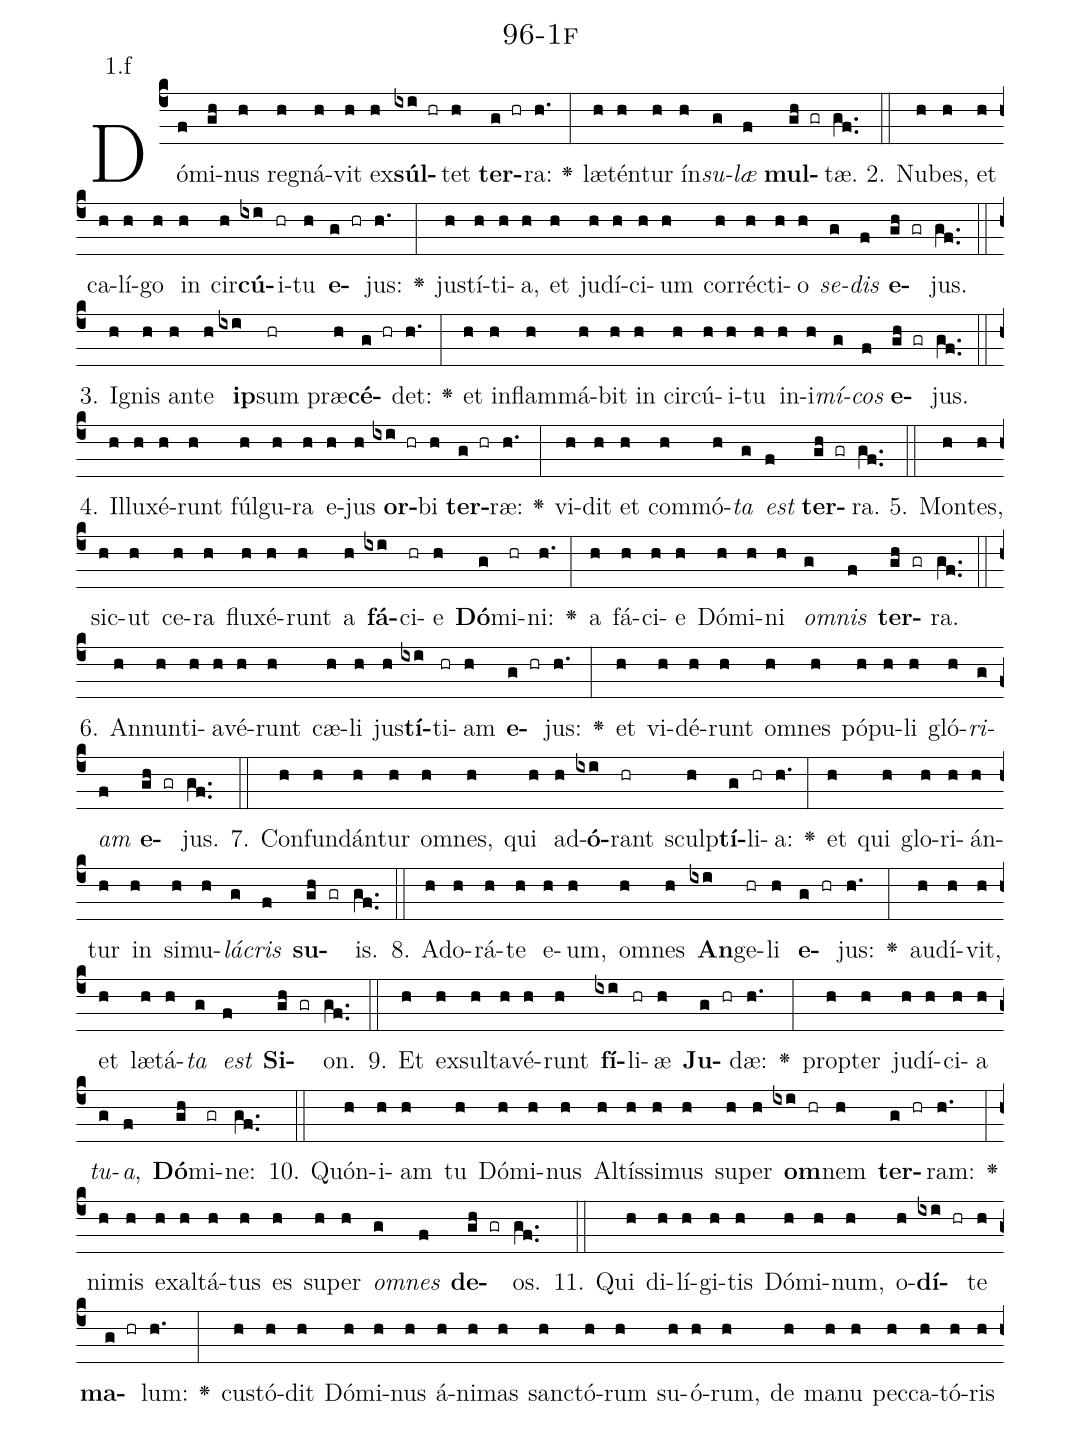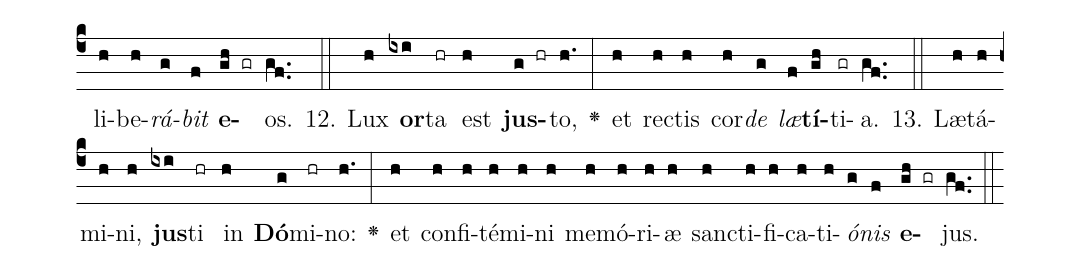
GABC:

name: 96-1f;
annotation: 1.f;
%%
(c4)Dó(f)mi(gh)nus(h) re(h)gná(h)vit(h) ex(h)<b>súl</b>(ixi hr)tet(h) <b>ter</b>(g hr)ra:(h.) <v>\greheightstar</v>(:) læ(h)tén(h)tur(h) ín(h)<i>su</i>(g)<i>læ</i>(f) <b>mul</b>(gh gr)tæ.(gf..) (::)
2. Nu(h)bes,(h) et(h) ca(h)lí(h)go(h) in(h) cir(h)<b>cú</b>(ixi)i(hr)tu(h) <b>e</b>(g hr)jus:(h.) <v>\greheightstar</v>(:) jus(h)tí(h)ti(h)a,(h) et(h) ju(h)dí(h)ci(h)um(h) cor(h)réc(h)ti(h)o(h) <i>se</i>(g)<i>dis</i>(f) <b>e</b>(gh gr)jus.(gf..) (::)
3. I(h)gnis(h) an(h)te(h) <b>ip</b>(ixi)sum(hr) præ(h)<b>cé</b>(g hr)det:(h.) <v>\greheightstar</v>(:) et(h) in(h)flam(h)má(h)bit(h) in(h) cir(h)cú(h)i(h)tu(h) in(h)i(h)<i>mí</i>(g)<i>cos</i>(f) <b>e</b>(gh gr)jus.(gf..) (::)
4. Il(h)lu(h)xé(h)runt(h) fúl(h)gu(h)ra(h) e(h)jus(h) <b>or</b>(ixi hr)bi(h) <b>ter</b>(g hr)ræ:(h.) <v>\greheightstar</v>(:) vi(h)dit(h) et(h) com(h)mó(h)<i>ta</i>(g) <i>est</i>(f) <b>ter</b>(gh gr)ra.(gf..) (::)
5. Mon(h)tes,(h) sic(h)ut(h) ce(h)ra(h) flu(h)xé(h)runt(h) a(h) <b>fá</b>(ixi)ci(hr)e(h) <b>Dó</b>(g)mi(hr)ni:(h.) <v>\greheightstar</v>(:) a(h) fá(h)ci(h)e(h) Dó(h)mi(h)ni(h) <i>om</i>(g)<i>nis</i>(f) <b>ter</b>(gh gr)ra.(gf..) (::)
6. An(h)nun(h)ti(h)a(h)vé(h)runt(h) cæ(h)li(h) jus(h)<b>tí</b>(ixi)ti(hr)am(h) <b>e</b>(g hr)jus:(h.) <v>\greheightstar</v>(:) et(h) vi(h)dé(h)runt(h) om(h)nes(h) pó(h)pu(h)li(h) gló(h)<i>ri</i>(g)<i>am</i>(f) <b>e</b>(gh gr)jus.(gf..) (::)
7. Con(h)fun(h)dán(h)tur(h) om(h)nes,(h) qui(h) ad(h)<b>ó</b>(ixi)rant(hr) sculp(h)<b>tí</b>(g)li(hr)a:(h.) <v>\greheightstar</v>(:) et(h) qui(h) glo(h)ri(h)án(h)tur(h) in(h) si(h)mu(h)<i>lá</i>(g)<i>cris</i>(f) <b>su</b>(gh gr)is.(gf..) (::)
8. Ad(h)o(h)rá(h)te(h) e(h)um,(h) om(h)nes(h) <b>An</b>(ixi)ge(hr)li(h) <b>e</b>(g hr)jus:(h.) <v>\greheightstar</v>(:) au(h)dí(h)vit,(h) et(h) læ(h)tá(h)<i>ta</i>(g) <i>est</i>(f) <b>Si</b>(gh gr)on.(gf..) (::)
9. Et(h) ex(h)sul(h)ta(h)vé(h)runt(h) <b>fí</b>(ixi)li(hr)æ(h) <b>Ju</b>(g hr)dæ:(h.) <v>\greheightstar</v>(:) prop(h)ter(h) ju(h)dí(h)ci(h)a(h) <i>tu</i>(g)<i>a</i>,(f) <b>Dó</b>(gh)mi(gr)ne:(gf..) (::)
10. Quón(h)i(h)am(h) tu(h) Dó(h)mi(h)nus(h) Al(h)tís(h)si(h)mus(h) su(h)per(h) <b>om</b>(ixi hr)nem(h) <b>ter</b>(g hr)ram:(h.) <v>\greheightstar</v>(:) ni(h)mis(h) ex(h)al(h)tá(h)tus(h) es(h) su(h)per(h) <i>om</i>(g)<i>nes</i>(f) <b>de</b>(gh gr)os.(gf..) (::)
11. Qui(h) di(h)lí(h)gi(h)tis(h) Dó(h)mi(h)num,(h) o(h)<b>dí</b>(ixi hr)te(h) <b>ma</b>(g hr)lum:(h.) <v>\greheightstar</v>(:) cus(h)tó(h)dit(h) Dó(h)mi(h)nus(h) á(h)ni(h)mas(h) sanc(h)tó(h)rum(h) su(h)ó(h)rum,(h) de(h) ma(h)nu(h) pec(h)ca(h)tó(h)ris(h) li(h)be(h)<i>rá</i>(g)<i>bit</i>(f) <b>e</b>(gh gr)os.(gf..) (::)
12. Lux(h) <b>or</b>(ixi)ta(hr) est(h) <b>jus</b>(g hr)to,(h.) <v>\greheightstar</v>(:) et(h) rec(h)tis(h) cor(h)<i>de</i>(g) <i>læ</i>(f)<b>tí</b>(gh)ti(gr)a.(gf..) (::)
13. Læ(h)tá(h)mi(h)ni,(h) <b>jus</b>(ixi)ti(hr) in(h) <b>Dó</b>(g)mi(hr)no:(h.) <v>\greheightstar</v>(:) et(h) con(h)fi(h)té(h)mi(h)ni(h) me(h)mó(h)ri(h)æ(h) sanc(h)ti(h)fi(h)ca(h)ti(h)<i>ó</i>(g)<i>nis</i>(f) <b>e</b>(gh gr)jus.(gf..) (::)
